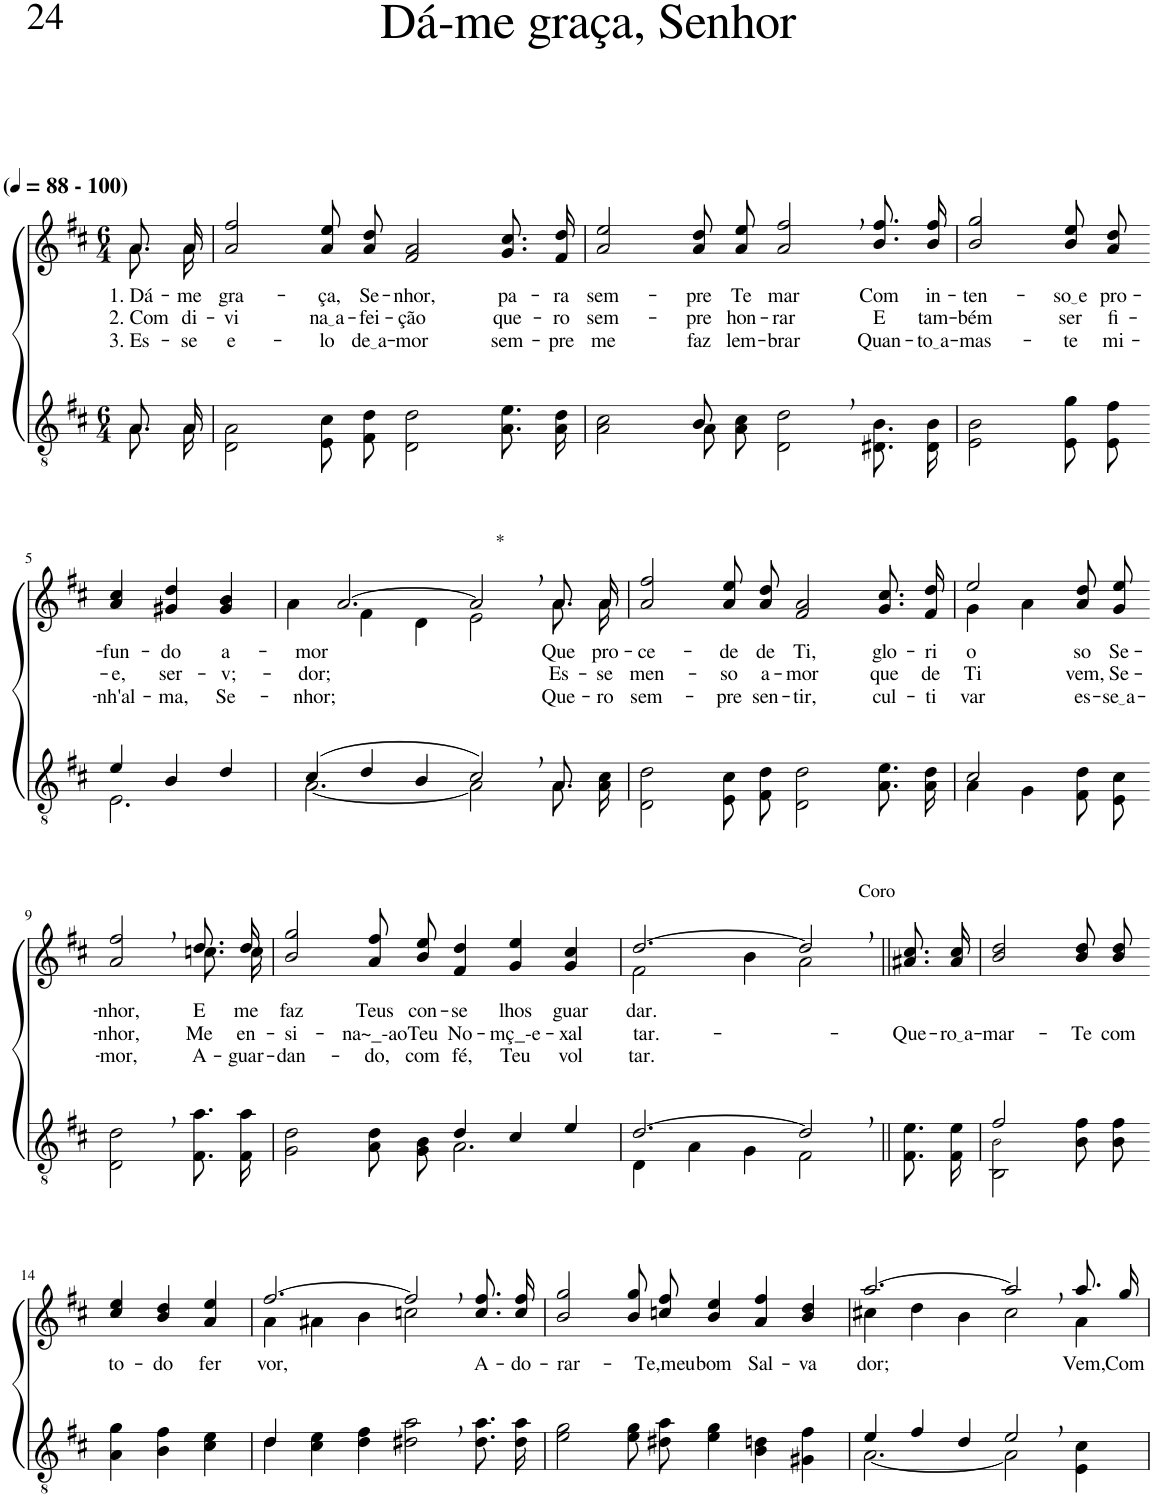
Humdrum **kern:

**kern	**kern	**text	**text	**text
*part2	*part1	*part1	*part1	*part1
*staff2	*staff1	*staff1	*staff1	*staff1
*I"Parte III e IV	*I"Parte I e II	*	*	*
*clefGv2	*clefG2	*	*	*
*Trd4c7	*Trd4c7	*	*	*
*k[f#c#]	*k[f#c#]	*	*	*
*M6/4	*M6/4	*	*	*
*MM88	*MM88	*	*	*
=1	=1	=1	=1	=1
*^	*	*	*	*
!	!	!LO:TX:a:B:t=(	!	!	!
!	!	!LO:TX:a:B:t=- 100)	!	!	!
!	!	!	!LO:LY:b	!LO:LY:b	!LO:LY:b
*	*	*^	*	*	*
8.A/L	8.A\L	8.a/L	8.a\L	1. Dá-	2. Com	3. Es-
!	!	!	!	!LO:LY:b	!LO:LY:b	!LO:LY:b
16A/Jk	16A\Jk	16a/Jk	16a\Jk	-me	di-	-se
=2	=2	=2	=2	=2	=2	=2
!	!	!	!	!LO:LY:b	!LO:LY:b	!LO:LY:b
*v	*v	*	*	*	*	*
*	*v	*v	*	*	*
2D\ 2A\	2a/ 2ff#/	gra-	-vi	e-
!	!	!LO:LY:b	!LO:LY:b	!LO:LY:b
8E/ 8c#/L	8a\ 8ee\L	-ça,	na a	-lo
!	!	!LO:LY:b	!LO:LY:b	!LO:LY:b
8F#/ 8d/J	8a\ 8dd\J	Se-	-fei-	de a
!	!	!LO:LY:b	!LO:LY:b	!LO:LY:b
2D\ 2d\	2f#/ 2a/	-nhor,	-ção	-mor
!	!	!LO:LY:b	!LO:LY:b	!LO:LY:b
8.A\ 8.e\L	8.g\ 8.cc#\L	pa-	que-	sem-
!	!	!LO:LY:b	!LO:LY:b	!LO:LY:b
16A\ 16d\Jk	16f#\ 16dd\Jk	-ra	-ro	-pre
=3	=3	=3	=3	=3
*^	*	*	*	*
!	!	!	!LO:LY:b	!LO:LY:b	!LO:LY:b
2ryy	2A\ 2c#\	2a/ 2ee/	sem-	sem-	me
!	!	!	!LO:LY:b	!LO:LY:b	!LO:LY:b
8B/	8A\L	8a\ 8dd\L	-pre	-pre	faz
!	!	!	!LO:LY:b	!LO:LY:b	!LO:LY:b
2..ryy	8A\ 8c#\J	8a\ 8ee\J	Te	hon-	lem-
!	!	!	!LO:LY:b	!LO:LY:b	!LO:LY:b
.	2D\ 2d\	2a/, 2ff#/,	mar	-rar	-brar
!	!	!	!LO:LY:b	!LO:LY:b	!LO:LY:b
.	8.D#X/ 8.B/L	8.b\ 8.ff#\L	Com	E	Quan-
!	!	!	!LO:LY:b	!LO:LY:b	!LO:LY:b
.	16D#/ 16B/Jk	16b\ 16ff#\Jk	in-	tam-	to a
=4	=4	=4	=4	=4	=4
!	!	!	!LO:LY:b	!LO:LY:b	!LO:LY:b
*v	*v	*	*	*	*
2E\ 2B\	2b/ 2gg/	-ten-	-bém	-mas-
!	!	!LO:LY:b	!LO:LY:b	!LO:LY:b
8E\ 8g\L	8b\ 8ee\L	so e	ser	-te
!	!	!LO:LY:b	!LO:LY:b	!LO:LY:b
8E\ 8f#\J	8a\ 8dd\J	pro-	fi-	mi-
!!LO:LB:g=z
=5-	=5-	=5-	=5-	=5-
*^	*	*	*	*
!	!	!	!LO:LY:b	!LO:LY:b	!LO:LY:b
4e/	2.E\	4a/ 4cc#/	-fun-	-e,	-nh'al-
!	!	!	!LO:LY:b	!LO:LY:b	!LO:LY:b
4B/	.	4g#X/ 4dd/	-do	ser-	-ma,
!	!	!	!LO:LY:b	!LO:LY:b	!LO:LY:b
4d/	.	4g#/ 4b/	a-	-v;-	Se-
=6	=6	=6	=6	=6	=6
!	!	!	!LO:LY:b	!LO:LY:b	!LO:LY:b
*	*	*^	*	*	*
(4c#/	[2.A\	[2.a/	4a\	-mor	-dor;	-nhor;
4d/	.	.	4f#\	.	.	.
4B/	.	.	4d\	.	.	.
!	!	!LO:TX:a:t=*	!	!	!	!
2c#,/)	2A\]	2a,/]	2e\	.	.	.
!	!	!	!	!LO:LY:b	!LO:LY:b	!LO:LY:b
8.A\L	8.A\	8.a/L	8.a\L	Que	Es-	Que-
!	!	!	!	!LO:LY:b	!LO:LY:b	!LO:LY:b
16A\ 16c#\Jk	16ryy	16a/Jk	16a\Jk	pro-	-se	-ro
=7	=7	=7	=7	=7	=7	=7
!	!	!	!	!LO:LY:b	!LO:LY:b	!LO:LY:b
*v	*v	*	*	*	*	*
*	*v	*v	*	*	*
2D\ 2d\	2a/ 2ff#/	-ce-	men-	sem-
!	!	!LO:LY:b	!LO:LY:b	!LO:LY:b
8E/ 8c#/L	8a\ 8ee\L	-de	-so	-pre
!	!	!LO:LY:b	!LO:LY:b	!LO:LY:b
8F#/ 8d/J	8a\ 8dd\J	de	a-	sen-
!	!	!LO:LY:b	!LO:LY:b	!LO:LY:b
2D\ 2d\	2f#/ 2a/	Ti,	-mor	-tir,
!	!	!LO:LY:b	!LO:LY:b	!LO:LY:b
8.A\ 8.e\L	8.g\ 8.cc#\L	glo-	que	cul-
!	!	!LO:LY:b	!LO:LY:b	!LO:LY:b
16A\ 16d\Jk	16f#\ 16dd\Jk	-ri-	de	-ti-
=8	=8	=8	=8	=8
*^	*^	*	*	*
!	!	!	!	!LO:LY:b	!LO:LY:b	!LO:LY:b
2c#/	4A\	2ee/	4g\	-o-	Ti	-var
.	4G\	.	4a\	.	.	.
!	!	!	!	!LO:LY:b	!LO:LY:b	!LO:LY:b
4ryy	8F#/ 8d/L	8a\ 8dd\L	4ryy	-so	vem,	es-
!	!	!	!	!LO:LY:b	!LO:LY:b	!LO:LY:b
.	8E/ 8c#/J	8g\ 8ee\J	.	Se-	Se-	se a
!!LO:LB:g=z	!!
=9-	=9-	=9-	=9-	=9-	=9-	=9-
!	!	!	!	!LO:LY:b	!LO:LY:b	!LO:LY:b
*v	*v	*	*	*	*	*
2D\, 2d\,	2a/, 2ff#/,	2ryy	-nhor,	-nhor,	-mor,
!	!	!	!LO:LY:b	!LO:LY:b	!LO:LY:b
8.F#\ 8.a\L	8.dd/L	8.ccn\L	E	Me	A-
!	!	!	!LO:LY:b	!LO:LY:b	!LO:LY:b
16F#\ 16a\Jk	16dd/Jk	16cc\Jk	me	en-	-guar-
=10	=10	=10	=10	=10	=10
*^	*	*	*	*	*
!	!	!	!	!LO:LY:b	!LO:LY:b	!LO:LY:b
*	*	*v	*v	*	*	*
2.ryy	2G\ 2d\	2b/ 2gg/	faz	-si-	-dan-
!	!	!	!LO:LY:b	!LO:LY:b	!LO:LY:b
.	8A/ 8d/L	8a\ 8ff#\L	Teus	-na~_-ao	-do,
!	!	!	!LO:LY:b	!LO:LY:b	!LO:LY:b
.	8G/ 8B/J	8b\ 8ee\J	con-	Teu	com
!	!	!	!LO:LY:b	!LO:LY:b	!LO:LY:b
4d/	2.A\	4f#/ 4dd/	-se	No-	fé,
!	!	!	!LO:LY:b	!LO:LY:b	!LO:LY:b
4c#/	.	4g/ 4ee/	lhos	-mç_-e-	Teu
!	!	!	!LO:LY:b	!LO:LY:b	!LO:LY:b
4e/	.	4g/ 4cc#/	guar-	-xal-	vol-
=11	=11	=11	=11	=11	=11
*	*	*^	*	*	*
!	!	!	!	!LO:LY:b	!LO:LY:b	!LO:LY:b
[2.d/	4D\	[2.dd/	2f#\	-dar.	tar.-	tar.
.	4A\	.	.	.	.	.
.	4G\	.	4b\	.	.	.
!	!	!LO:TX:a:t=Coro	!	!	!	!
2d,/]	2F#\	2dd,/]	2a\	.	.	.
=12||	=12||	=12||	=12||	=12||	=12||	=12||
!	!	!	!	!	!LO:LY:b	!
*v	*v	*	*	*	*	*
*	*v	*v	*	*	*
8.F#\ 8.e\L	8.a#X\ 8.cc#\L	.	-Que-	.
!	!	!	!LO:LY:b	!
16F#\ 16e\Jk	16a#\ 16cc#\Jk	.	ro a	.
=13	=13	=13	=13	=13
*^	*	*	*	*
!	!	!	!	!LO:LY:b	!
2f#/	2BB\ 2B!\	2b/ 2dd/	.	-mar-	.
!	!	!	!	!LO:LY:b	!
8B\ 8f#\L	4ryy	8b\ 8dd\L	.	-Te	.
!	!	!	!	!LO:LY:b	!
8B\ 8f#\J	.	8b\ 8dd\J	.	com	.
*v	*v	*	*	*	*
!!LO:LB:g=z
=14-	=14-	=14-	=14-	=14-
!	!	!LO:LY:b	!	!
4A\ 4g\	4cc#/ 4ee/	to-	.	.
!	!	!LO:LY:b	!	!
4B\ 4f#\	4b/ 4dd/	-do	.	.
!	!	!LO:LY:b	!	!
4c#\ 4e\	4a/ 4ee/	fer-	.	.
=15	=15	=15	=15	=15
*^	*^	*	*	*
!	!	!	!	!LO:LY:b	!	!
4d\	4d/	[2.ff#/	4a\	-vor,	.	.
4c#\ 4e\	1ryy	.	4a#X\	.	.	.
4d\ 4f#\	.	.	4b\	.	.	.
2d#X\, 2a\,	.	2ff#,/]	2ccn\	.	.	.
!	!	!	!	!LO:LY:b	!	!
8.d#\ 8.a\L	4ryy	8.cc\ 8.ff#\L	4ryy	A-	.	.
!	!	!	!	!LO:LY:b	!	!
16d#\ 16a\Jk	.	16cc\ 16ff#\Jk	.	-do-	.	.
*v	*v	*	*	*	*	*
*	*v	*v	*	*	*
=16	=16	=16	=16	=16
!	!	!LO:LY:b	!	!
2e\ 2g\	2b/ 2gg/	-rar-	.	.
8e\ 8g\L	8b\ 8gg\L	.	.	.
!	!	!LO:LY:b	!	!
8d#X\ 8a\J	8ccn\ 8ff#\J	-Te,meu	.	.
!	!	!LO:LY:b	!	!
4e\ 4g\	4b/ 4ee/	bom	.	.
!	!	!LO:LY:b	!	!
4B\ 4dn\	4a/ 4ff#/	Sal-	.	.
!	!	!LO:LY:b	!	!
4G#X\ 4f#\	4b/ 4dd/	-va-	.	.
=17	=17	=17	=17	=17
*^	*^	*	*	*
!	!	!	!	!LO:LY:b	!	!
4e/	[2.A\	[2.aa/	4cc#X\	-dor;	.	.
4f#/	.	.	4dd\	.	.	.
4d/	.	.	4b\	.	.	.
2e,/	2A\]	2aa,/]	2cc#\	.	.	.
!	!	!	!	!LO:LY:b	!	!
4ryy	4E\ 4c#\	8.aa/L	4a\	Vem,	.	.
!	!	!	!	!LO:LY:b	!	!
.	.	16gg/Jk	.	Com	.	.
*v	*v	*	*	*	*	*
*	*v	*v	*	*	*
=	=	=	=	=
*-	*-	*-	*-	*-
